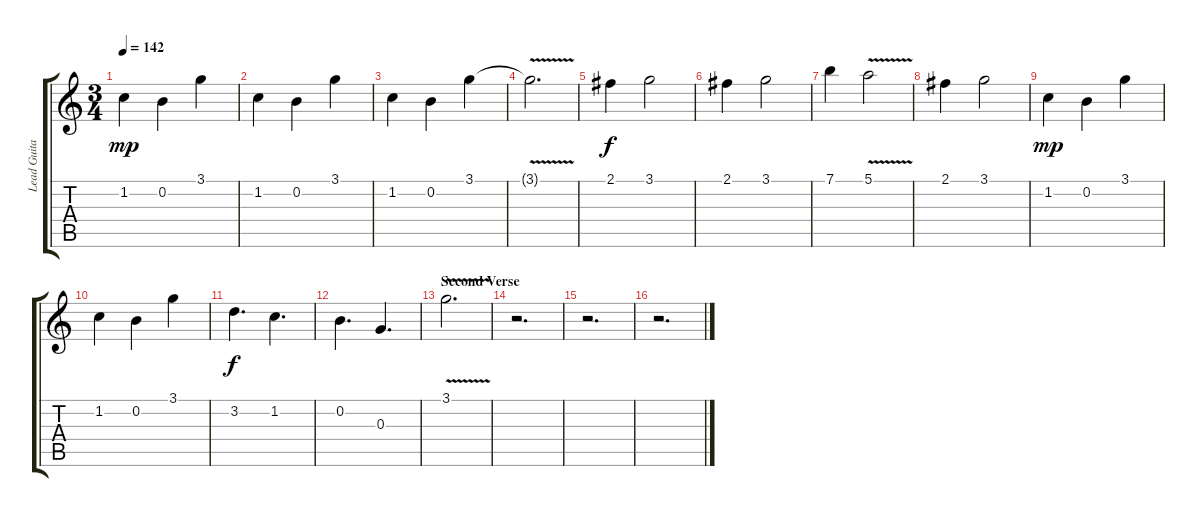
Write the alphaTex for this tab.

\track ("Lead Guitar (no capo)" "Lead Guita") {instrument acousticguitarsteel}
\staff {score tabs}
\tuning (E4 B3 G3 D3 A2 E2) {hide}
\ts (3 4)
\tempo 142
\clef g2
\ks c
1.2.4{dy mp} 0.2.4 3.1.4 |
1.2.4 0.2.4 3.1.4 |
1.2.4 0.2.4 3.1.4 |
3.1{v t}.2{d} |
2.1.4{dy f} 3.1.2 |
2.1.4 3.1.2 |
7.1.4 5.1{v}.2 |
2.1.4 3.1.2 |
1.2.4{dy mp} 0.2.4 3.1.4 |
1.2.4 0.2.4 3.1.4 |
3.2.4{d dy f} 1.2.4{d} |
0.2.4{d} 0.3.4{d} |
\section ("" "Second Verse")
3.1{v}.2{d} |
r.2{d} |
r.2{d} |
r.2{d}
